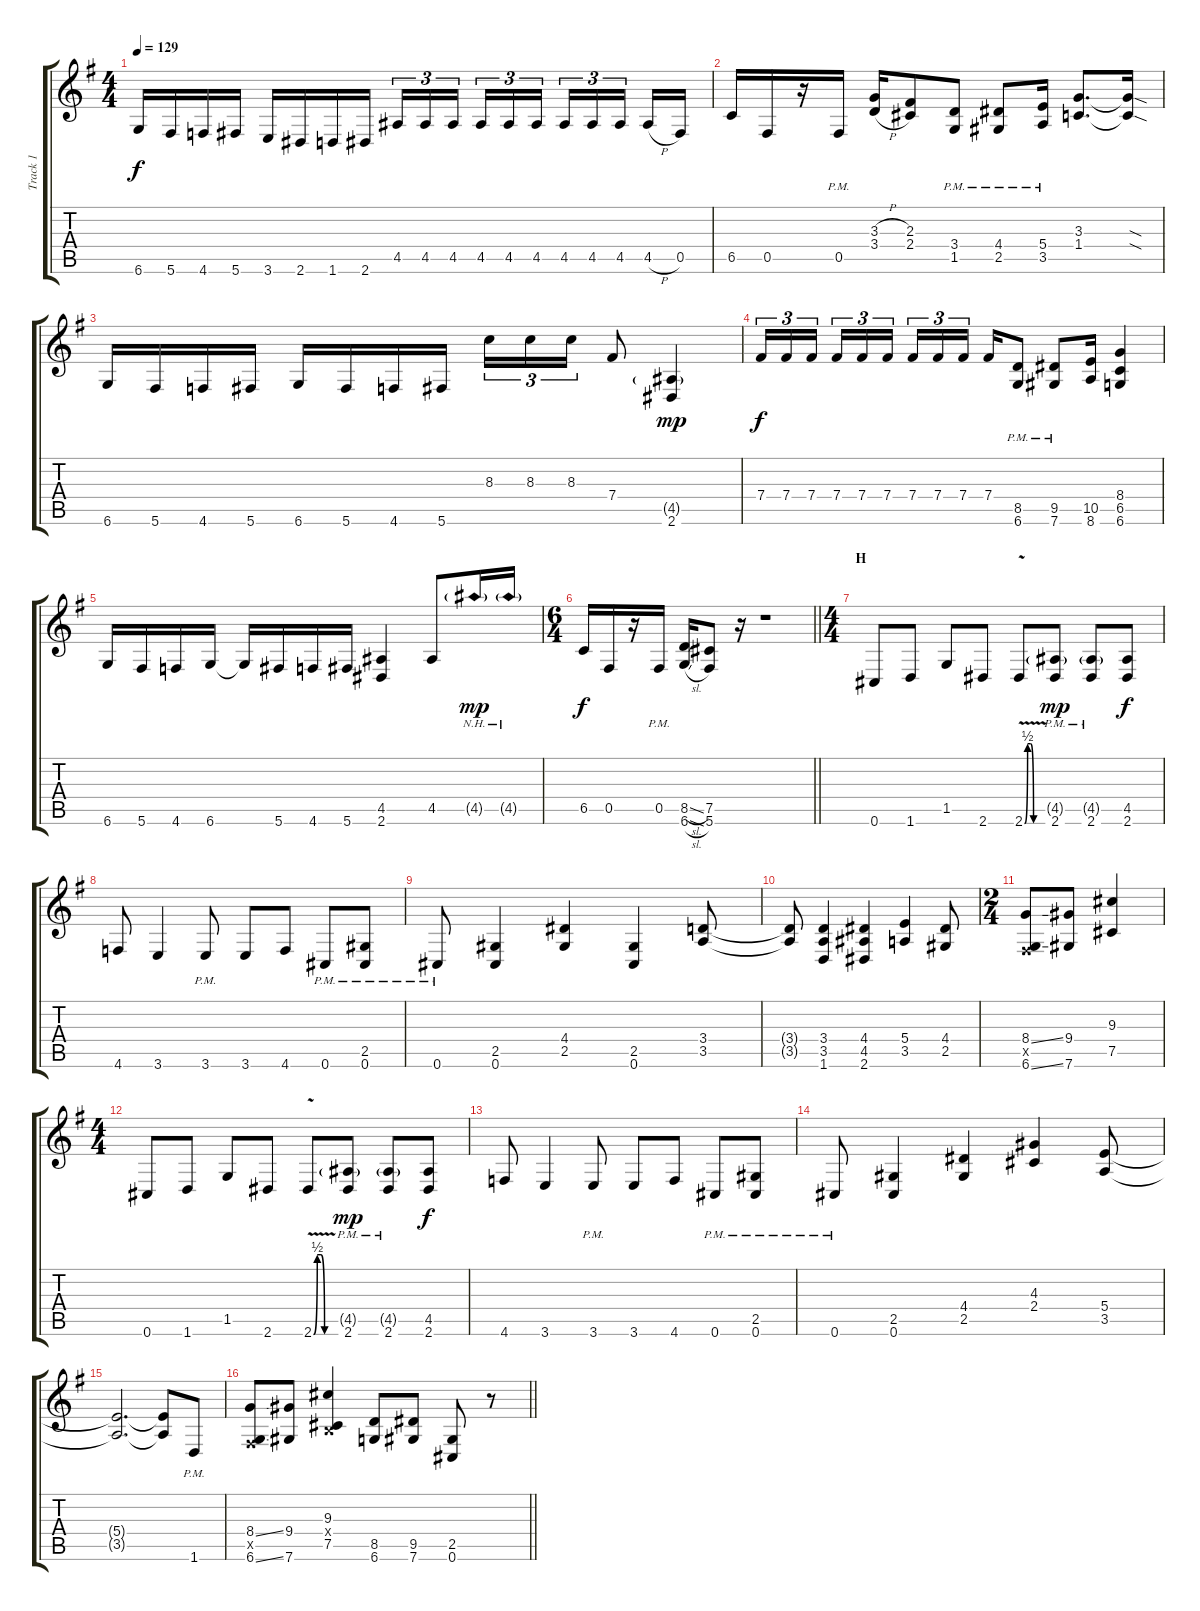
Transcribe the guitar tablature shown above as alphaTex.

\track ("Track 1" "Track 1") {instrument distortionguitar}
\staff {score tabs}
\tuning (Db4 Ab3 E3 B2 Gb2 Db2) {hide}
\ts (4 4)
\tempo 129
\clef g2
\ks eminor
6.6.16{dy f} 5.6.16 4.6.16 5.6.16 3.6.16 2.6.16 1.6.16 2.6.16 4.5.16{tu (3 2)} 4.5.16{tu (3 2)} 4.5.16{tu (3 2) beam splitsecondary} 4.5.16{tu (3 2)} 4.5.16{tu (3 2)} 4.5.16{tu (3 2)} 4.5.16{tu (3 2)} 4.5.16{tu (3 2)} 4.5.16{tu (3 2) beam splitsecondary} 4.5{h}.16 0.5.16 |
6.5.16 0.5.16 r.16 0.5{pm}.16 (3.3{h} 3.4{h}).16 (2.3 2.4).8 (3.4{pm} 1.5{pm}).8 (4.4{pm} 2.5{pm}).8 (5.4{pm} 3.5{pm}).16 (3.3 1.4).8{d} (3.3{sod t} 1.4{sod t}).16 |
6.6.16 5.6.16 4.6.16 5.6.16 6.6.16 5.6.16 4.6.16 5.6.16 8.3.16{tu (3 2)} 8.3.16{tu (3 2)} 8.3.16{tu (3 2)} 7.4.8 (4.5{g} 2.6).4{dy mp} |
7.4.16{tu (3 2) dy f} 7.4.16{tu (3 2)} 7.4.16{tu (3 2) beam splitsecondary} 7.4.16{tu (3 2)} 7.4.16{tu (3 2)} 7.4.16{tu (3 2)} 7.4.16{tu (3 2)} 7.4.16{tu (3 2)} 7.4.16{tu (3 2) beam splitsecondary} 7.4.16 (8.5{pm} 6.6{pm}).8 (9.5{pm} 7.6{pm}).8 (10.5 8.6).16 (8.4 6.5 6.6).4 |
6.6.16 5.6.16 4.6.16 6.6.16 6.6{t}.16 5.6.16 4.6.16 5.6.16 (4.5 2.6).4 4.5.8 4.5{nh g}.16{dy mp} 4.5{nh g}.16 |
\ts (6 4)
\barLineRight lightlight
6.5.16{dy f} 0.5.16 r.16 0.5{pm}.16 (8.5{sl} 6.6{sl}).16 (7.5 5.6).8 r.16 r.1 |
\ts (4 4)
\section ("" "H")
0.6.8 1.6.8 1.5.8 2.6.8 2.6{be (custom 0 0 10 2 20 2 30 0 60 0) v}.8 (4.5{g pm} 2.6{pm}).8{dy mp} (4.5{g pm} 2.6{pm}).8 (4.5 2.6).8{dy f} |
4.6.8 3.6.4 3.6{pm}.8 3.6.8 4.6.8 0.6{pm}.8 (2.5{pm} 0.6{pm}).8 |
0.6{pm}.8 (2.5 0.6).4 (4.4 2.5).4 (2.5 0.6).4 (3.4 3.5).8 |
(3.4{t} 3.5{t}).8 (3.4 3.5 1.6).4 (4.4 4.5 2.6).4 (5.4 3.5).4 (4.4 2.5).8 |
\ts (2 4)
(8.4{ss} 0.5{x} 6.6{ss}).8 (9.4 7.6).8 (9.3 7.5).4 |
\ts (4 4)
0.6.8 1.6.8 1.5.8 2.6.8 2.6{be (custom 0 0 10 2 20 2 30 0 60 0) v}.8 (4.5{g pm} 2.6{pm}).8{dy mp} (4.5{g pm} 2.6{pm}).8 (4.5 2.6).8{dy f} |
4.6.8 3.6.4 3.6{pm}.8 3.6.8 4.6.8 0.6{pm}.8 (2.5{pm} 0.6{pm}).8 |
0.6{pm}.8 (2.5 0.6).4 (4.4 2.5).4 (4.3 2.4).4 (5.4 3.5).8 |
(5.4{t} 3.5{t}).2{d} (5.4{t} 3.5{t}).8 1.6{pm}.8 |
\barLineRight lightlight
(8.4{ss} 0.5{x} 6.6{ss}).8 (9.4 7.6).8 (9.3 0.4{x} 7.5).4 (8.5 6.6).8 (9.5 7.6).8 (2.5 0.6).8 r.8
